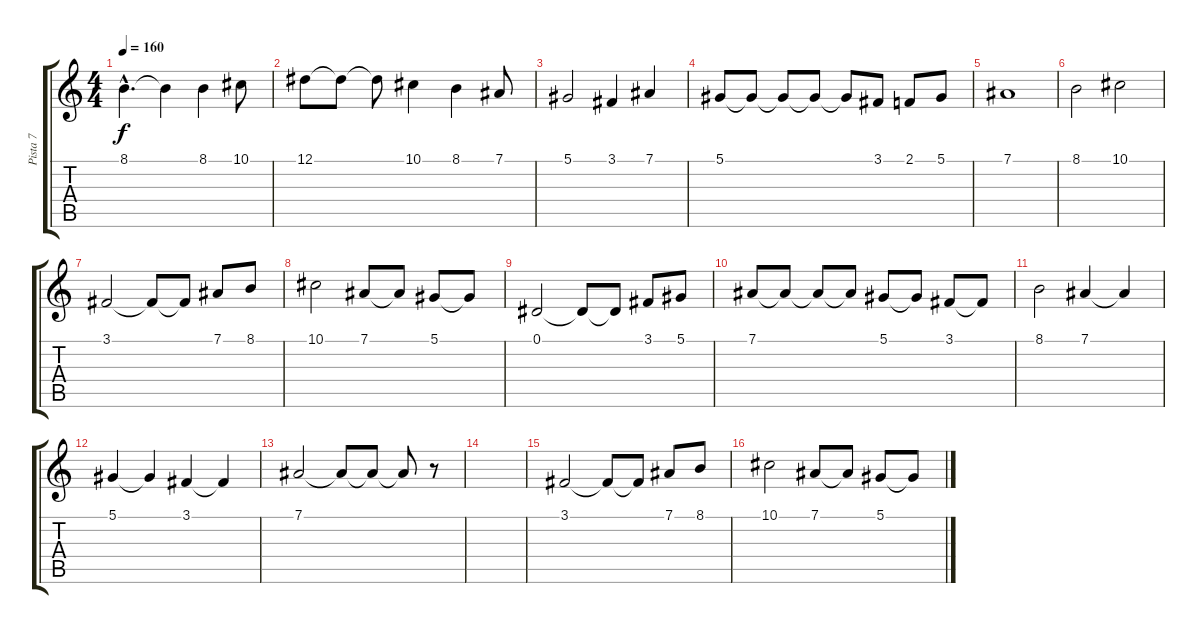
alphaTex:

\track ("Pista 7" "Pista 7") {instrument frenchhorn}
\staff {score tabs}
\tuning (Eb4 Bb3 Gb3 Db3 Ab2 Eb2) {hide}
\ts (4 4)
\tempo 160
\clef g2
\ks c
8.1{hac}.4{d dy f} 8.1{t}.4 8.1.4 10.1.8 |
12.1.8 12.1{t}.8 12.1{t}.8 10.1.4 8.1.4 7.1.8 |
5.1.2 3.1.4 7.1.4 |
5.1.8 5.1{t}.8 5.1{t}.8 5.1{t}.8 5.1{t}.8 3.1.8 2.1.8 5.1.8 |
7.1.1 |
8.1.2 10.1.2 |
3.1.2 3.1{t}.8 3.1{t}.8 7.1.8 8.1.8 |
10.1.2 7.1.8 7.1{t}.8 5.1.8 5.1{t}.8 |
0.1.2 0.1{t}.8 0.1{t}.8 3.1.8 5.1.8 |
7.1.8 7.1{t}.8 7.1{t}.8 7.1{t}.8 5.1.8 5.1{t}.8 3.1.8 3.1{t}.8 |
8.1.2 7.1.4 7.1{t}.4 |
5.1.4 5.1{t}.4 3.1.4 3.1{t}.4 |
7.1.2 7.1{t}.8 7.1{t}.8 7.1{t}.8 r.8 |
|
3.1.2 3.1{t}.8 3.1{t}.8 7.1.8 8.1.8 |
10.1.2 7.1.8 7.1{t}.8 5.1.8 5.1{t}.8
